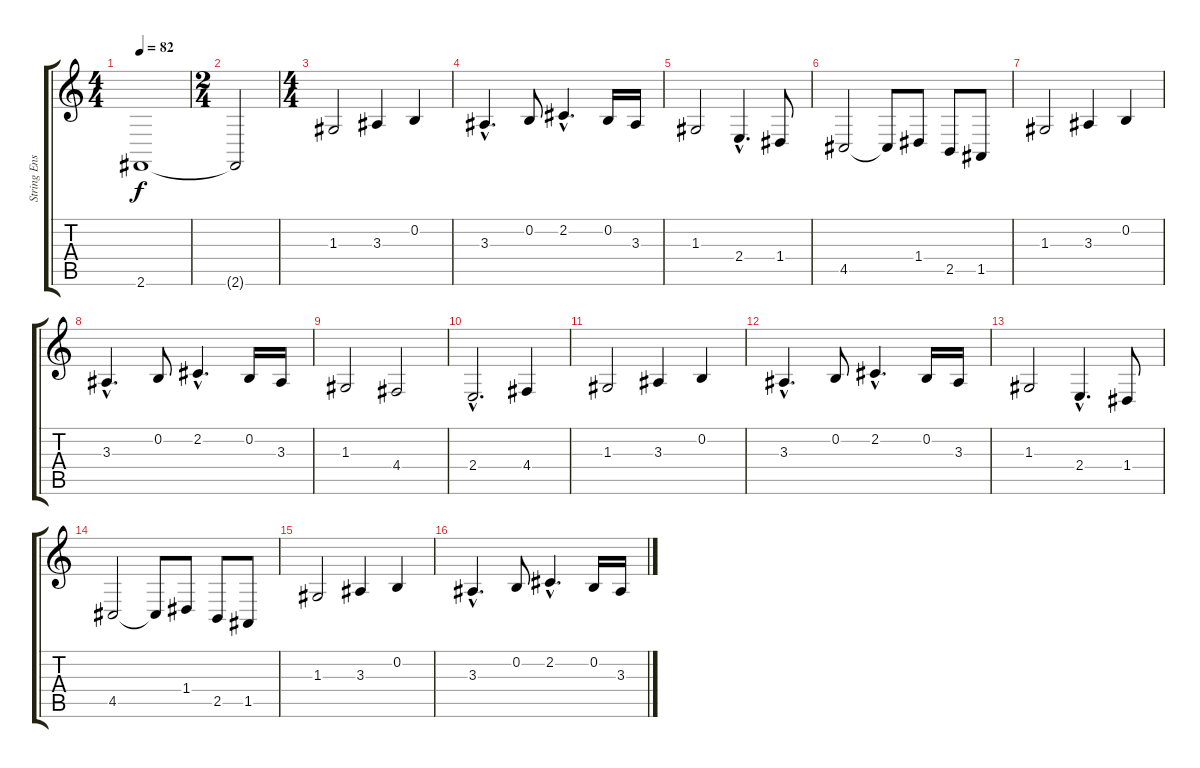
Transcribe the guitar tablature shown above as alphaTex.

\track ("String Ensemble" "String Ens") {instrument stringensemble2}
\staff {score tabs}
\tuning (E4 B3 G3 D3 A2 E2) {hide}
\ts (4 4)
\tempo 82
\clef g2
\ks c
2.6{t}.1{dy f} |
\ts (2 4)
2.6{t}.2 |
\ts (4 4)
1.3.2{volume 6} 3.3.4 0.2.4 |
3.3{hac}.4{d} 0.2.8 2.2{hac}.4{d} 0.2.16 3.3.16 |
1.3.2 2.4{hac}.4{d} 1.4.8 |
4.5.2 4.5{t}.8 1.4.8 2.5.8 1.5.8 |
1.3.2 3.3.4 0.2.4 |
3.3{hac}.4{d} 0.2.8 2.2{hac}.4{d} 0.2.16 3.3.16 |
1.3.2 4.4.2 |
2.4{hac}.2{d} 4.4.4 |
1.3.2{volume 6} 3.3.4 0.2.4 |
3.3{hac}.4{d} 0.2.8 2.2{hac}.4{d} 0.2.16 3.3.16 |
1.3.2 2.4{hac}.4{d} 1.4.8 |
4.5.2 4.5{t}.8 1.4.8 2.5.8 1.5.8 |
1.3.2 3.3.4 0.2.4 |
3.3{hac}.4{d} 0.2.8 2.2{hac}.4{d} 0.2.16 3.3.16
